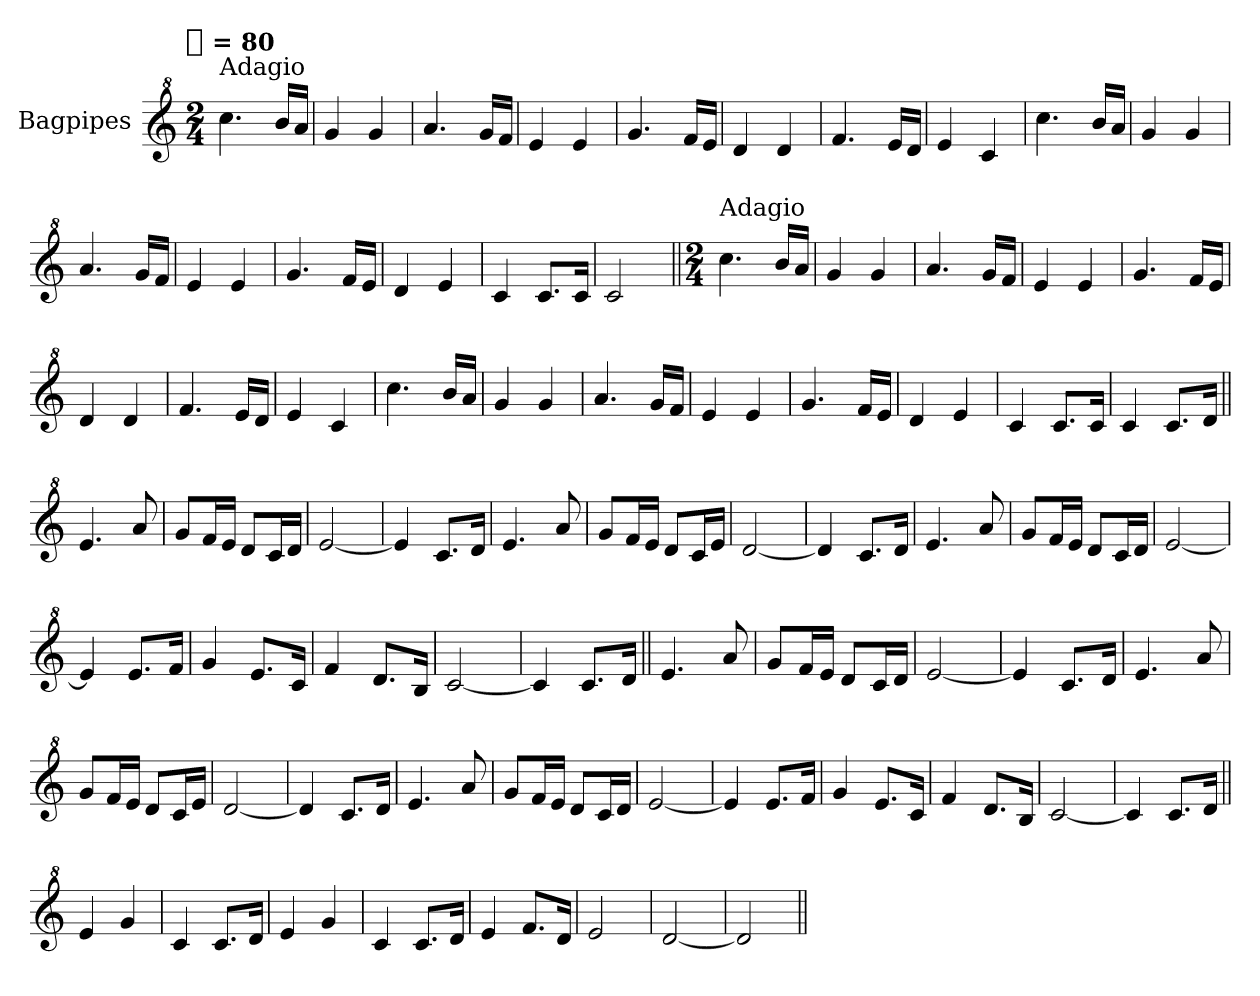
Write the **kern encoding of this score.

**kern
*part1
*staff1
*I"Bagpipes
*I'Bag
*clefG^2
*k[]
!!LO:TX:omd:t=[quarter] = 80
*M2/4
*MM80
=1
!LO:TX:a:t=Adagio
4.ccc
16bbLL
16aaJJ
=
4gg
4gg
=
4.aa
16ggLL
16ffJJ
=
4ee
4ee
=
4.gg
16ffLL
16eeJJ
=
4dd
4dd
=
4.ff
16eeLL
16ddJJ
=
4ee
4cc
=
4.ccc
16bbLL
16aaJJ
=
4gg
4gg
=
4.aa
16ggLL
16ffJJ
=
4ee
4ee
=
4.gg
16ffLL
16eeJJ
=
4dd
4ee
=
4cc
8.ccL
16ccJk
=
2cc
=||
*M2/4
*MM80
!LO:TX:a:t=Adagio
4.ccc
16bbLL
16aaJJ
=
4gg
4gg
=
4.aa
16ggLL
16ffJJ
=
4ee
4ee
=
4.gg
16ffLL
16eeJJ
=
4dd
4dd
=
4.ff
16eeLL
16ddJJ
=
4ee
4cc
=
4.ccc
16bbLL
16aaJJ
=
4gg
4gg
=
4.aa
16ggLL
16ffJJ
=
4ee
4ee
=
4.gg
16ffLL
16eeJJ
=
4dd
4ee
=
4cc
8.ccL
16ccJk
=
4cc
8.ccL
16ddJk
=||
4.ee
8aa
=
8ggL
16ffL
16eeJJ
8ddL
16ccL
16ddJJ
=
[2ee
=
4ee]
8.ccL
16ddJk
=
4.ee
8aa
=
8ggL
16ffL
16eeJJ
8ddL
16ccL
16eeJJ
=
[2dd
=
4dd]
8.ccL
16ddJk
=
4.ee
8aa
=
8ggL
16ffL
16eeJJ
8ddL
16ccL
16ddJJ
=
[2ee
=
4ee]
8.eeL
16ffJk
=
4gg
8.eeL
16ccJk
=
4ff
8.ddL
16bJk
=
[2cc
=
4cc]
8.ccL
16ddJk
=||
4.ee
8aa
=
8ggL
16ffL
16eeJJ
8ddL
16ccL
16ddJJ
=
[2ee
=
4ee]
8.ccL
16ddJk
=
4.ee
8aa
=
8ggL
16ffL
16eeJJ
8ddL
16ccL
16eeJJ
=
[2dd
=
4dd]
8.ccL
16ddJk
=
4.ee
8aa
=
8ggL
16ffL
16eeJJ
8ddL
16ccL
16ddJJ
=
[2ee
=
4ee]
8.eeL
16ffJk
=
4gg
8.eeL
16ccJk
=
4ff
8.ddL
16bJk
=
[2cc
=
4cc]
8.ccL
16ddJk
=||
4ee
4gg
=
4cc
8.ccL
16ddJk
=
4ee
4gg
=
4cc
8.ccL
16ddJk
=
4ee
8.ffL
16ddJk
=
2ee
=
[2dd
=
2dd]
=||
*-
